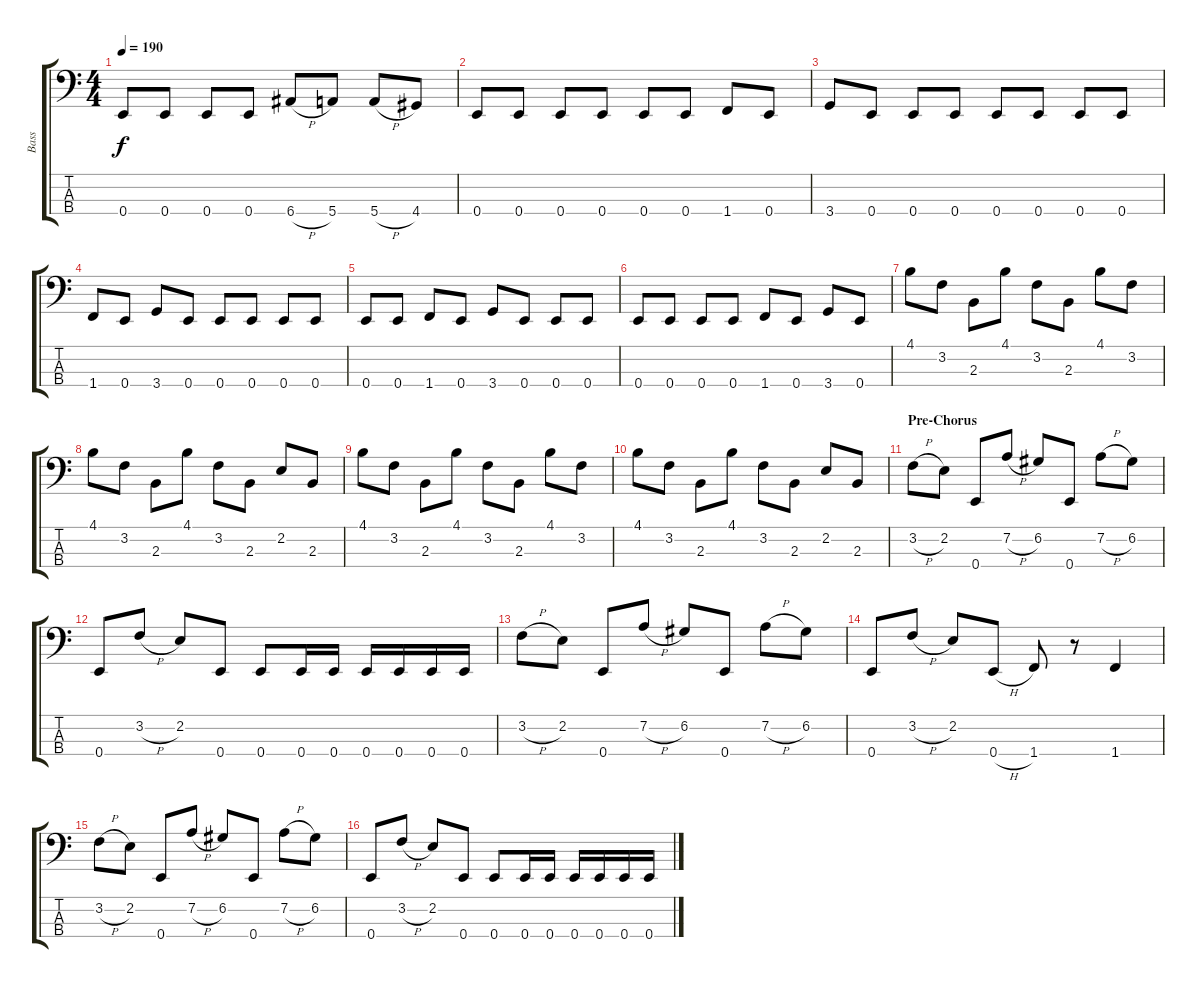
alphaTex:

\track ("Bass" "Bass") {instrument electricbassfinger}
\staff {score tabs}
\tuning (G2 D2 A1 E1) {hide}
\ts (4 4)
\tempo 190
\clef f4
\ks c
0.4.8{dy f} 0.4.8 0.4.8 0.4.8 6.4{h}.8 5.4.8 5.4{h}.8 4.4.8 |
0.4.8 0.4.8 0.4.8 0.4.8 0.4.8 0.4.8 1.4.8 0.4.8 |
3.4.8 0.4.8 0.4.8 0.4.8 0.4.8 0.4.8 0.4.8 0.4.8 |
1.4.8 0.4.8 3.4.8 0.4.8 0.4.8 0.4.8 0.4.8 0.4.8 |
0.4.8 0.4.8 1.4.8 0.4.8 3.4.8 0.4.8 0.4.8 0.4.8 |
0.4.8 0.4.8 0.4.8 0.4.8 1.4.8 0.4.8 3.4.8 0.4.8 |
4.1.8 3.2.8 2.3.8 4.1.8 3.2.8 2.3.8 4.1.8 3.2.8 |
4.1.8 3.2.8 2.3.8 4.1.8 3.2.8 2.3.8 2.2.8 2.3.8 |
4.1.8 3.2.8 2.3.8 4.1.8 3.2.8 2.3.8 4.1.8 3.2.8 |
4.1.8 3.2.8 2.3.8 4.1.8 3.2.8 2.3.8 2.2.8 2.3.8 |
\section ("" "Pre-Chorus")
3.2{h}.8 2.2.8 0.4.8 7.2{h}.8 6.2.8 0.4.8 7.2{h}.8 6.2.8 |
0.4.8 3.2{h}.8 2.2.8 0.4.8 0.4.8 0.4.16 0.4.16 0.4.16 0.4.16 0.4.16 0.4.16 |
3.2{h}.8 2.2.8 0.4.8 7.2{h}.8 6.2.8 0.4.8 7.2{h}.8 6.2.8 |
0.4.8 3.2{h}.8 2.2.8 0.4{h}.8 1.4.8 r.8 1.4.4 |
3.2{h}.8 2.2.8 0.4.8 7.2{h}.8 6.2.8 0.4.8 7.2{h}.8 6.2.8 |
0.4.8 3.2{h}.8 2.2.8 0.4.8 0.4.8 0.4.16 0.4.16 0.4.16 0.4.16 0.4.16 0.4.16
